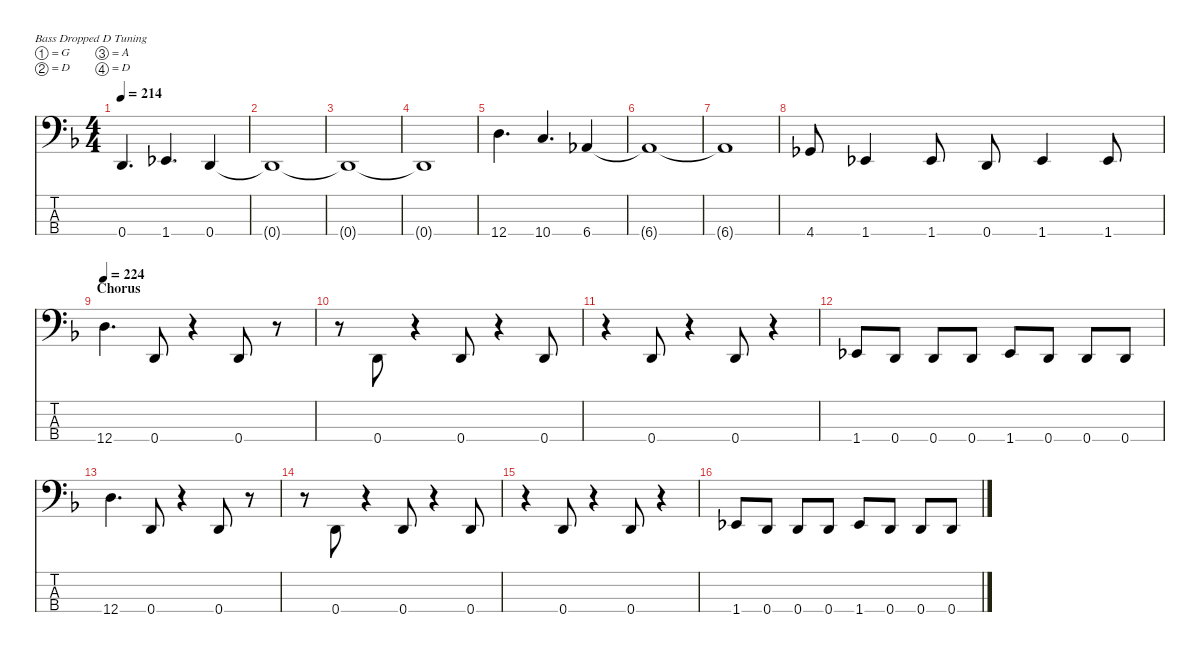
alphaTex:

\hideDynamics
\bracketExtendMode nobrackets
\singleTrackTrackNamePolicy hidden
\multiTrackTrackNamePolicy hidden
\firstSystemTrackNameMode fullname
\firstSystemTrackNameOrientation horizontal
\otherSystemsTrackNameOrientation horizontal
\track ("Bass" "E-Bass") {defaultSystemsLayout 8 instrument electricbassfinger}
\staff {score tabs}
\tuning (G2 D2 A1 D1)
\ts (4 4)
\tempo 214
\clef f4
\ks dminor
0.4{acc forcenatural}.4{d dy ff beam Up} 1.4{acc b}.4{d beam Up} 0.4{acc forcenatural}.4{beam Up} |
0.4{t acc forcenatural}.1{dy f beam Up} |
0.4{t acc forcenatural}.1{beam Up} |
0.4{t acc forcenatural}.1{beam Up} |
12.4{acc forcenatural}.4{d dy ff beam Down} 10.4{acc forcenatural}.4{d beam Up} 6.4{acc b}.4{beam Up} |
6.4{t acc b}.1{dy f beam Up} |
6.4{t acc b}.1{beam Up} |
4.4{acc b}.8{instrument electricbassfinger beam Up} 1.4{acc b}.4{beam Up} 1.4{acc b}.8{beam Up} 0.4{acc forcenatural}.8{beam Up} 1.4{acc b}.4{beam Up} 1.4{acc b}.8{beam Up} |
\section ("" "Chorus")
\tempo 224
12.4{acc forcenatural}.4{d beam Down} 0.4{acc forcenatural}.8{beam Up} r.4{beam Up} 0.4{acc forcenatural}.8{beam Up} r.8{beam Up} |
r.8{beam Down} 0.4{acc forcenatural}.8{beam Up} r.4{beam Up} 0.4{acc forcenatural}.8{beam Up} r.4{beam Up} 0.4{acc forcenatural}.8{beam Up} |
r.4{beam Down} 0.4{acc forcenatural}.8{beam Up} r.4{beam Up} 0.4{acc forcenatural}.8{beam Up} r.4{beam Up} |
1.4{acc b}.8{beam Up} 0.4{acc forcenatural}.8{beam Up} 0.4{acc forcenatural}.8{beam Up} 0.4{acc forcenatural}.8{beam Up} 1.4{acc b}.8{beam Up} 0.4{acc forcenatural}.8{beam Up} 0.4{acc forcenatural}.8{beam Up} 0.4{acc forcenatural}.8{beam Up} |
12.4{acc forcenatural}.4{d beam Down} 0.4{acc forcenatural}.8{beam Up} r.4{beam Up} 0.4{acc forcenatural}.8{beam Up} r.8{beam Up} |
r.8{beam Down} 0.4{acc forcenatural}.8{beam Up} r.4{beam Up} 0.4{acc forcenatural}.8{beam Up} r.4{beam Up} 0.4{acc forcenatural}.8{beam Up} |
r.4{beam Down} 0.4{acc forcenatural}.8{beam Up} r.4{beam Up} 0.4{acc forcenatural}.8{beam Up} r.4{beam Up} |
1.4{acc b}.8{beam Up} 0.4{acc forcenatural}.8{beam Up} 0.4{acc forcenatural}.8{beam Up} 0.4{acc forcenatural}.8{beam Up} 1.4{acc b}.8{beam Up} 0.4{acc forcenatural}.8{beam Up} 0.4{acc forcenatural}.8{beam Up} 0.4{acc forcenatural}.8{beam Up}
